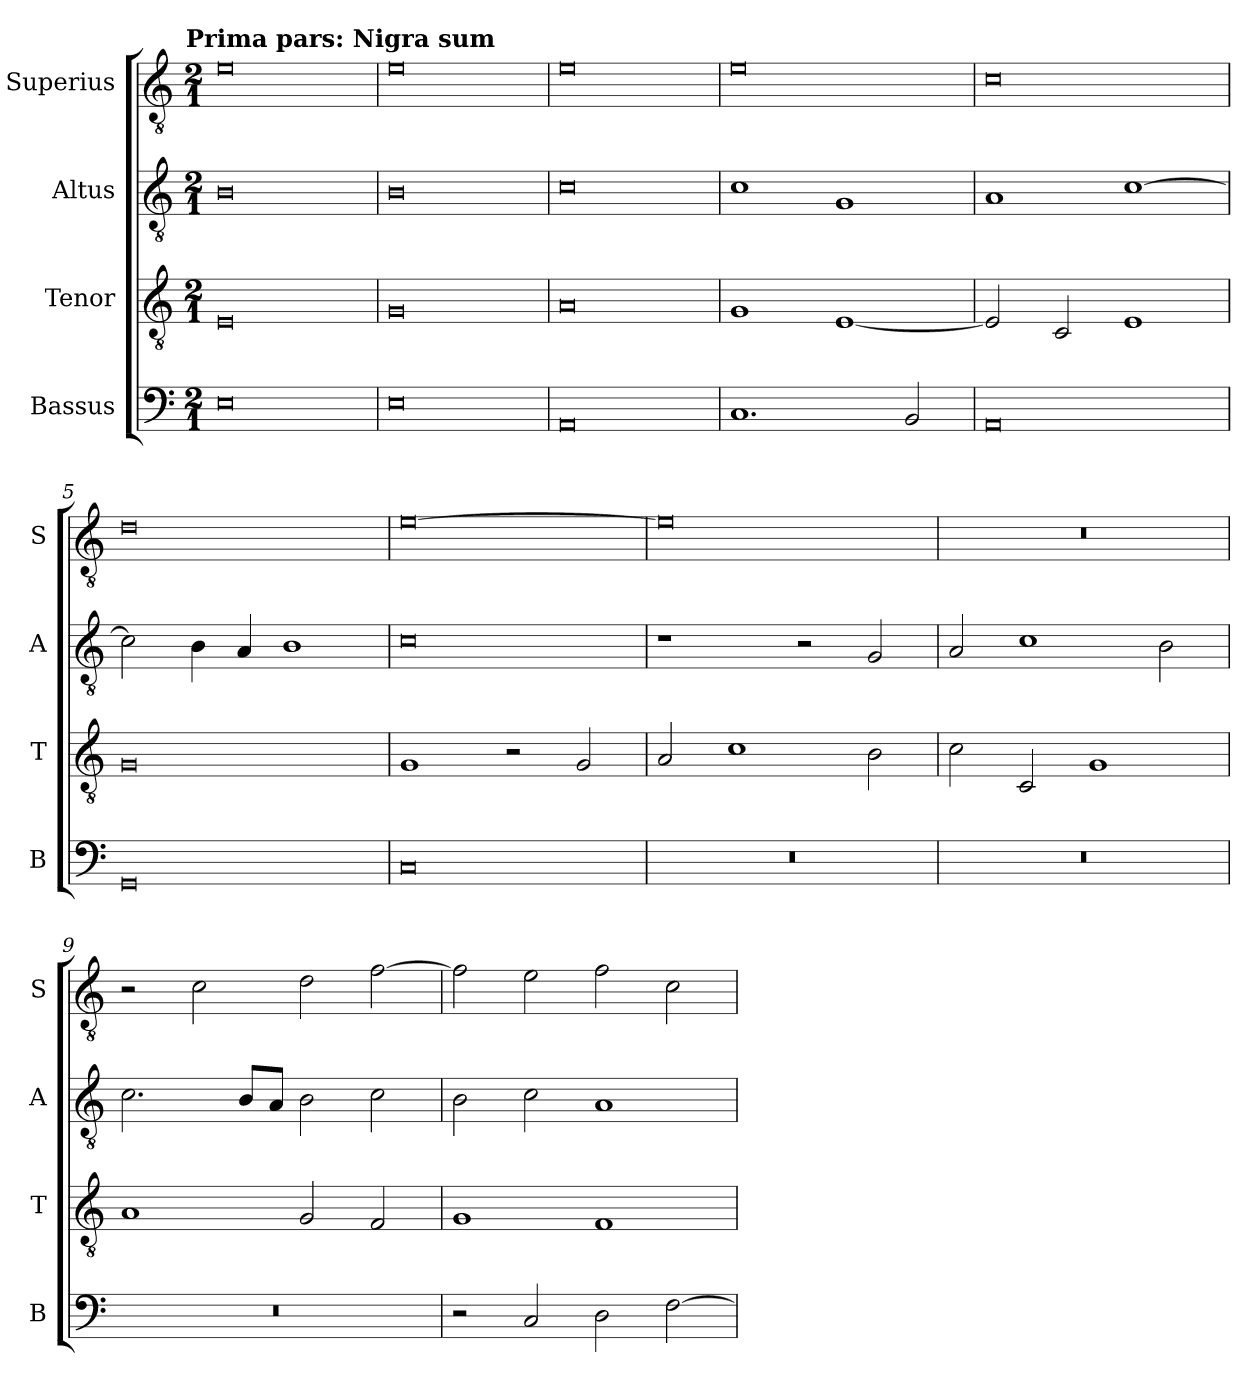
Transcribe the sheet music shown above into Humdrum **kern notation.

**kern	**kern	**kern	**kern
*part4	*part3	*part2	*part1
*staff4	*staff3	*staff2	*staff1
*I"Bassus	*I"Tenor	*I"Altus	*I"Superius
*I'B	*I'T	*I'A	*I'S
*clefF4	*clefGv2	*clefGv2	*clefGv2
*k[]	*k[]	*k[]	*k[]
*C:	*C:	*C:	*C:
!!LO:TX:omd:t=Prima pars&colon; Nigra sum
*M2/1	*M2/1	*M2/1	*M2/1
=	=	=	=
0E	0E	0B	0e
=1	=1	=1	=1
0E	0G	0B	0e
=2	=2	=2	=2
0AA	0A	0c	0e
=3	=3	=3	=3
1.C	1G	1c	0e
.	[1E	1G	.
2BB	.	.	.
=4	=4	=4	=4
0AA	2E]	1A	0c
.	2C	.	.
.	1E	[1c	.
=5	=5	=5	=5
0GG	0G	2c]	0d
.	.	4B	.
.	.	4A	.
.	.	1B	.
=6	=6	=6	=6
0C	1G	0c	[0e
.	2r	.	.
.	2G	.	.
=7	=7	=7	=7
0r	2A	1r	0e]
.	1c	.	.
.	.	2r	.
.	2B	2G	.
=8	=8	=8	=8
0r	2c	2A	0r
.	2C	1c	.
.	1G	.	.
.	.	2B	.
=9	=9	=9	=9
0r	1A	2.c	2r
.	.	.	2c
.	.	8BL	.
.	.	8AJ	.
.	2G	2B	2d
.	2F	2c	[2f
=10	=10	=10	=10
2r	1G	2B	2f]
2C	.	2c	2e
2D	1F	1A	2f
[2F	.	.	2c
=	=	=	=
*-	*-	*-	*-
